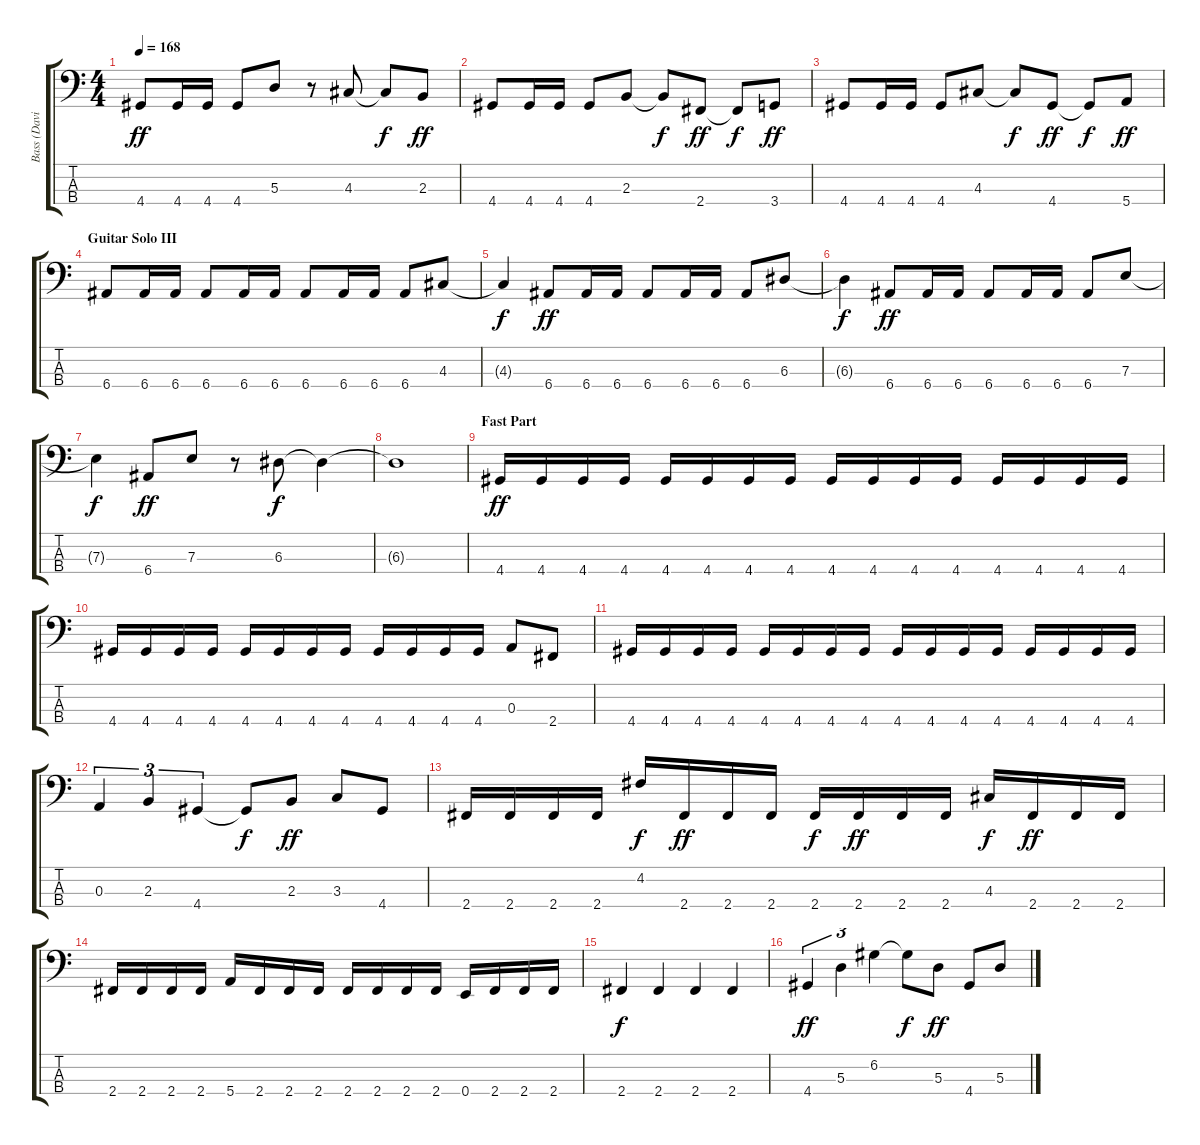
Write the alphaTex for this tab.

\track ("Bass (David Ellefson)" "Bass (Davi") {instrument electricbasspick}
\staff {score tabs}
\tuning (G2 D2 A1 E1) {hide}
\ts (4 4)
\tempo 168
\clef f4
\ks c
4.4.8{dy ff} 4.4.16 4.4.16 4.4.8 5.3.8 r.8 4.3.8 4.3{t}.8{dy f} 2.3.8{dy ff} |
4.4.8 4.4.16 4.4.16 4.4.8 2.3.8 2.3{t}.8{dy f} 2.4.8{dy ff} 2.4{t}.8{dy f} 3.4.8{dy ff} |
4.4.8 4.4.16 4.4.16 4.4.8 4.3.8 4.3{t}.8{dy f} 4.4.8{dy ff} 4.4{t}.8{dy f} 5.4.8{dy ff} |
\section ("" "Guitar Solo III")
6.4.8 6.4.16 6.4.16 6.4.8 6.4.16 6.4.16 6.4.8 6.4.16 6.4.16 6.4.8 4.3.8 |
4.3{t}.4{dy f} 6.4.8{dy ff} 6.4.16 6.4.16 6.4.8 6.4.16 6.4.16 6.4.8 6.3.8 |
6.3{t}.4{dy f} 6.4.8{dy ff} 6.4.16 6.4.16 6.4.8 6.4.16 6.4.16 6.4.8 7.3.8 |
7.3{t}.4{dy f} 6.4.8{dy ff} 7.3.8 r.8 6.3.8{dy f} 6.3{t}.4 |
6.3{t}.1 |
\section ("" "Fast Part")
4.4.16{dy ff} 4.4.16 4.4.16 4.4.16 4.4.16 4.4.16 4.4.16 4.4.16 4.4.16 4.4.16 4.4.16 4.4.16 4.4.16 4.4.16 4.4.16 4.4.16 |
4.4.16 4.4.16 4.4.16 4.4.16 4.4.16 4.4.16 4.4.16 4.4.16 4.4.16 4.4.16 4.4.16 4.4.16 0.3.8 2.4.8 |
4.4.16 4.4.16 4.4.16 4.4.16 4.4.16 4.4.16 4.4.16 4.4.16 4.4.16 4.4.16 4.4.16 4.4.16 4.4.16 4.4.16 4.4.16 4.4.16 |
0.3.4{tu (3 2)} 2.3.4{tu (3 2)} 4.4.4{tu (3 2)} 4.4{t}.8{dy f} 2.3.8{dy ff} 3.3.8 4.4.8 |
2.4.16 2.4.16 2.4.16 2.4.16 4.2.16{dy f} 2.4.16{dy ff} 2.4.16 2.4.16 2.4.16{dy f} 2.4.16{dy ff} 2.4.16 2.4.16 4.3.16{dy f} 2.4.16{dy ff} 2.4.16 2.4.16 |
2.4.16 2.4.16 2.4.16 2.4.16 5.4.16 2.4.16 2.4.16 2.4.16 2.4.16 2.4.16 2.4.16 2.4.16 0.4.16 2.4.16 2.4.16 2.4.16 |
2.4.4{dy f} 2.4.4 2.4.4 2.4.4 |
4.4.4{tu (3 2) dy ff} 5.3.4{tu (3 2)} 6.2.4{tu (3 2)} 6.2{t}.8{dy f} 5.3.8{dy ff} 4.4.8 5.3.8
